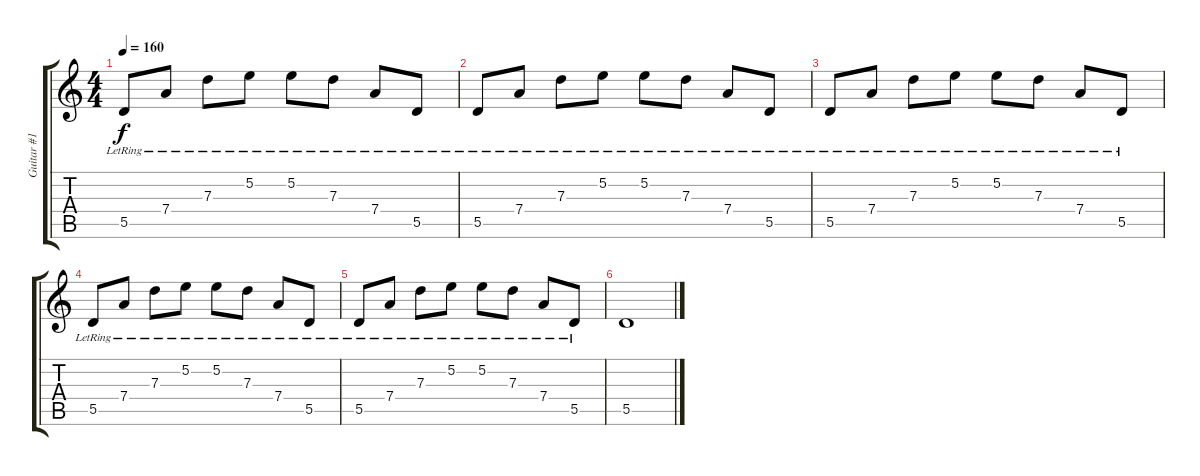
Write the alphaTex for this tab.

\track ("Guitar #1" "Guitar #1") {instrument distortionguitar}
\staff {score tabs}
\tuning (E4 B3 G3 D3 A2 E2) {hide}
\ts (4 4)
\tempo 160
\clef g2
\ks c
5.5{lr}.8{dy f} 7.4{lr}.8 7.3{lr}.8 5.2{lr}.8 5.2{lr}.8 7.3{lr}.8 7.4{lr}.8 5.5{lr}.8 |
5.5{lr}.8 7.4{lr}.8 7.3{lr}.8 5.2{lr}.8 5.2{lr}.8 7.3{lr}.8 7.4{lr}.8 5.5{lr}.8 |
5.5{lr}.8 7.4{lr}.8 7.3{lr}.8 5.2{lr}.8 5.2{lr}.8 7.3{lr}.8 7.4{lr}.8 5.5{lr}.8 |
5.5{lr}.8 7.4{lr}.8 7.3{lr}.8 5.2{lr}.8 5.2{lr}.8 7.3{lr}.8 7.4{lr}.8 5.5{lr}.8 |
5.5{lr}.8 7.4{lr}.8 7.3{lr}.8 5.2{lr}.8 5.2{lr}.8 7.3{lr}.8 7.4{lr}.8 5.5{lr}.8 |
5.5.1
